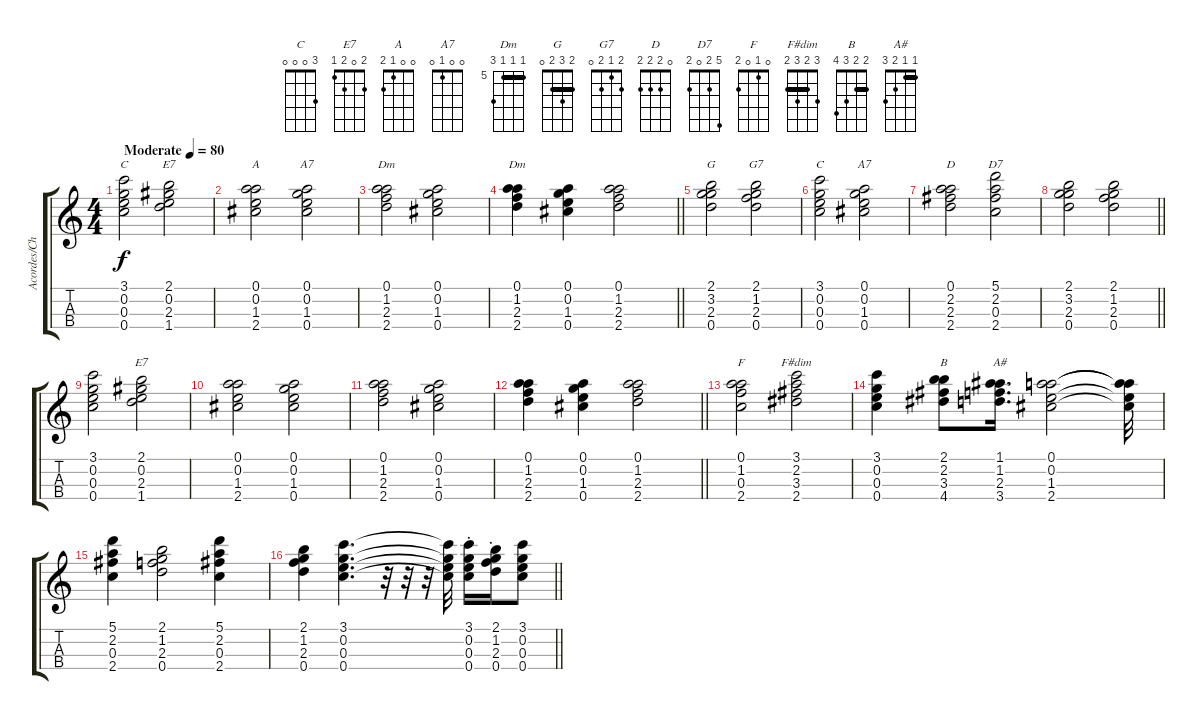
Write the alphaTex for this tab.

\track ("Acordes/Chords - Ukelele" "Acordes/Ch") {instrument banjo}
\staff {score tabs}
\tuning (A4 E4 C4 G4) {hide}
\displaytranspose 12
\chord ("C" 7 0 7 5) {firstfret 5}
\chord ("E7" 11 10 11 9) {firstfret 9}
\chord ("A" 0 0 1 2)
\chord ("A7" 4 3 4 2)
\chord ("Dm" 0 1 2 2)
\chord ("Dm" 5 5 5 7) {firstfret 5 barre 5}
\chord ("G" 2 3 2 0) {barre 2}
\chord ("G7" 2 1 2 0)
\chord ("C" 3 0 0 0)
\chord ("A7" 0 0 1 0)
\chord ("D" 0 2 2 2)
\chord ("D7" 5 2 0 2)
\chord ("E7" 2 0 2 1)
\chord ("F" 0 1 0 2)
\chord ("F#dim" 3 2 3 2) {barre 2}
\chord ("B" 2 2 3 4) {barre 2}
\chord ("A#" 1 1 2 3) {barre 1}
\ts (4 4)
\tempo (80 "Moderate")
\clef g2
\ks c
(3.1 0.2 0.3 0.4).2{ch "C" dy f instrument banjo} (2.1 0.2 2.3 1.4).2{ch "E7"} |
(0.1 0.2 1.3 2.4).2{ch "A"} (0.1 0.2 1.3 0.4).2{ch "A7"} |
(0.1 1.2 2.3 2.4).2{ch "Dm"} (0.1 0.2 1.3 0.4).2 |
\barLineRight lightlight
(0.1 1.2 2.3 2.4).4{ch "Dm"} (0.1 0.2 1.3 0.4).4 (0.1 1.2 2.3 2.4).2 |
(2.1 3.2 2.3 0.4).2{ch "G"} (2.1 1.2 2.3 0.4).2{ch "G7"} |
(3.1 0.2 0.3 0.4).2{ch "C"} (0.1 0.2 1.3 0.4).2{ch "A7"} |
(0.1 2.2 2.3 2.4).2{ch "D"} (5.1 2.2 0.3 2.4).2{ch "D7"} |
\barLineRight lightlight
(2.1 3.2 2.3 0.4).2 (2.1 1.2 2.3 0.4).2 |
(3.1 0.2 0.3 0.4).2 (2.1 0.2 2.3 1.4).2{ch "E7"} |
(0.1 0.2 1.3 2.4).2 (0.1 0.2 1.3 0.4).2 |
(0.1 1.2 2.3 2.4).2 (0.1 0.2 1.3 0.4).2 |
\barLineRight lightlight
(0.1 1.2 2.3 2.4).4 (0.1 0.2 1.3 0.4).4 (0.1 1.2 2.3 2.4).2 |
(0.1 1.2 0.3 2.4).2{ch "F"} (3.1 2.2 3.3 2.4).2{ch "F#dim"} |
(3.1 0.2 0.3 0.4).4 (2.1 2.2 3.3 4.4).8{ch "B"} (1.1 1.2 2.3 3.4).16{d ch "A#"} (0.1 0.2 1.3 2.4).2 (0.1{t} 0.2{t} 1.3{t} 2.4{t}).32 |
(5.1 2.2 0.3 2.4).4 (2.1 1.2 2.3 0.4).2 (5.1 2.2 0.3 2.4).4 |
\barLineRight lightlight
(2.1 1.2 2.3 0.4).4 (3.1 0.2 0.3 0.4).4{d} r.32 r.32 r.32 (3.1{t} 0.2{t} 0.3{t} 0.4{t}).32 (3.1{st} 0.2{st} 0.3{st} 0.4{st}).16 (2.1{st} 1.2{st} 2.3{st} 0.4{st}).16 (3.1 0.2 0.3 0.4).8
